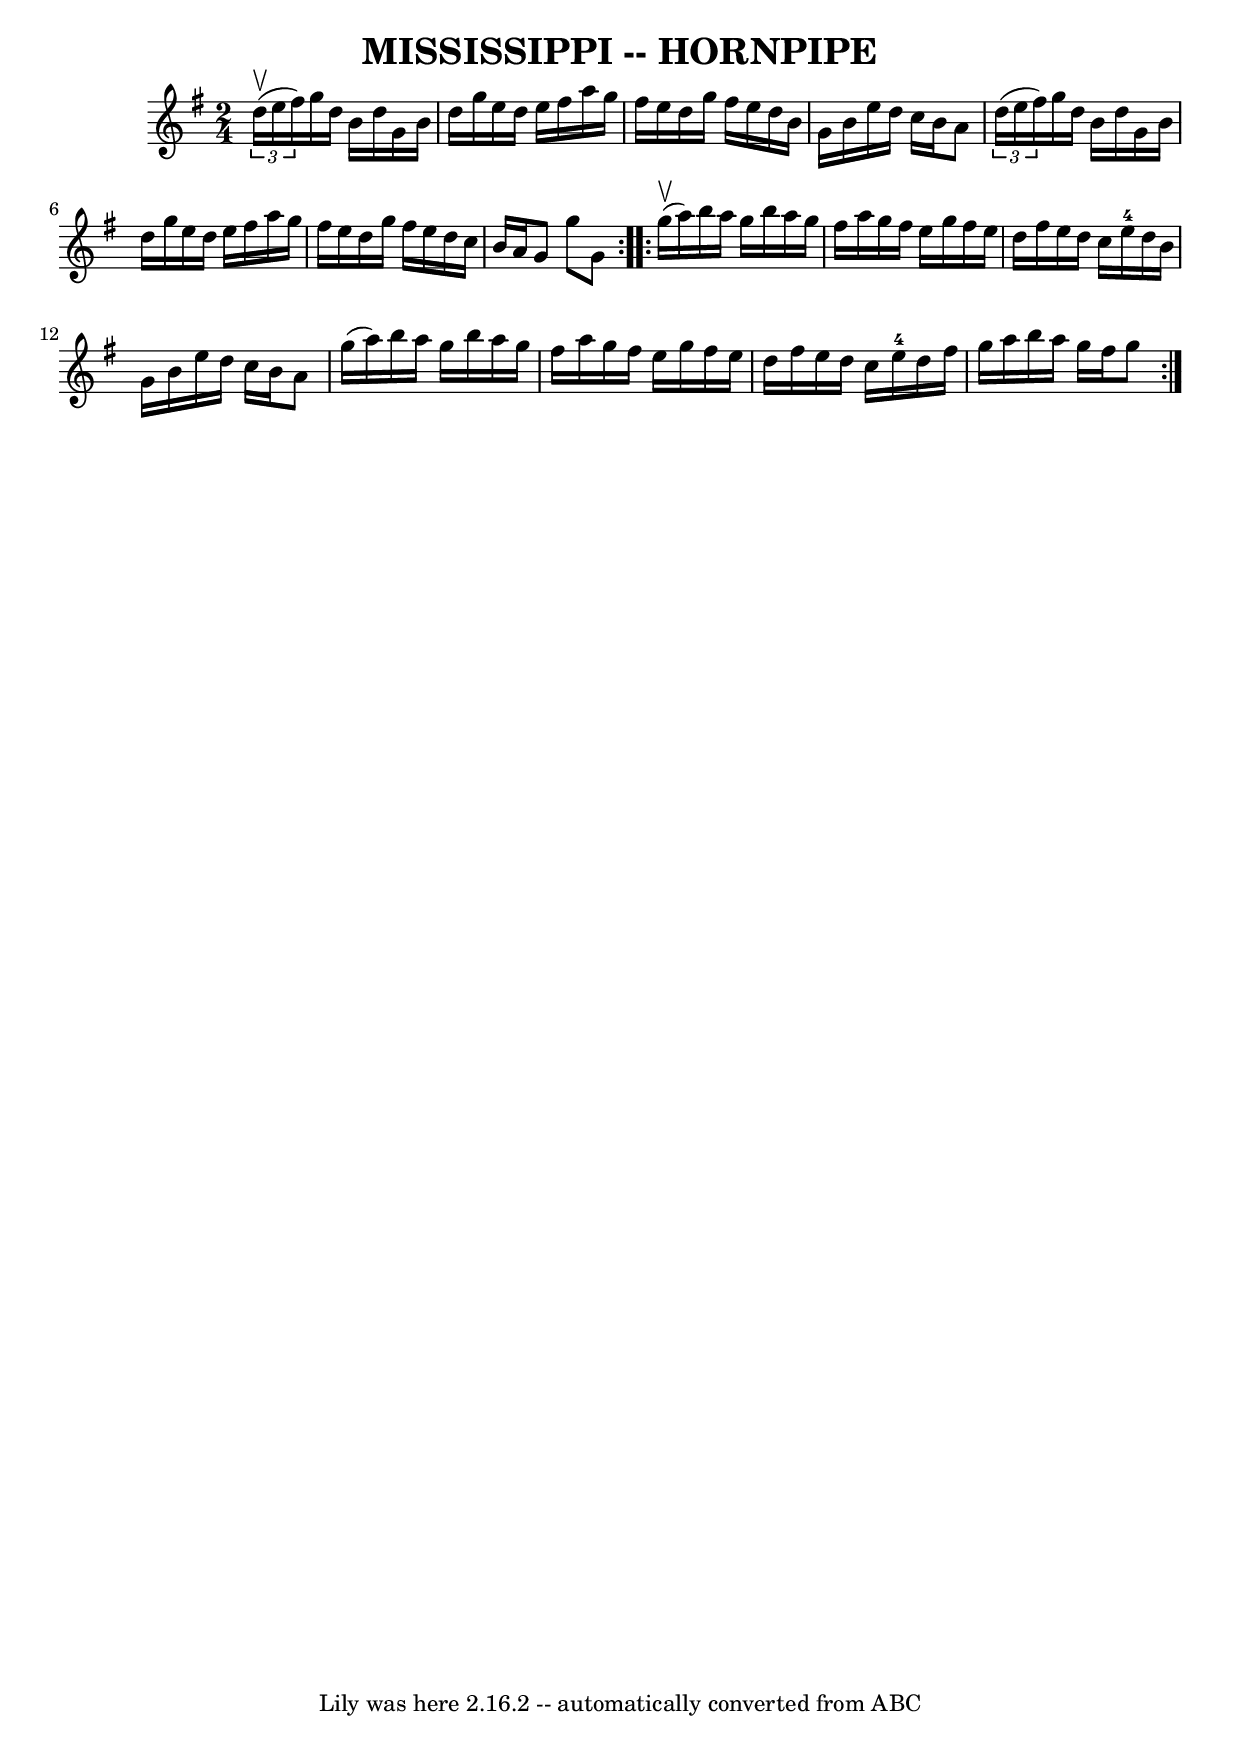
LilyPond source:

\version "2.16.2"
\include "Mammoth.ily"
\header {
	%% book = "Ryan's Mammoth Collection of Fiddle Tunes"
	crossRefNumber = "1"
	footnotes = ""
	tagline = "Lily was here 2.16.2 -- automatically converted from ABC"
	title = "MISSISSIPPI -- HORNPIPE"
}
voicedefault =  {


\repeat volta 2 {
\time 2/4 
\key g \major   \times 2/3 { d''16 (^\upbow e''16 fis''16) 
}       |
 g''16 d''16 b'16 d''16 g'16 b'16 d''16    
g''16    |
 e''16 d''16 e''16 fis''16 a''16 g''16    
fis''16 e''16    |
 d''16 g''16 fis''16 e''16 d''16    
b'16 g'16 b'16    |
 e''16 d''16 c''16 b'16 a'8    
\times 2/3 { d''16 (e''16 fis''16) }   |
     |
 g''16 
 d''16 b'16 d''16 g'16 b'16 d''16 g''16    |
 e''16 
 d''16 e''16 fis''16 a''16 g''16 fis''16 e''16    |
  
 d''16 g''16 fis''16 e''16 d''16 c''16 b'16 a'16    
|
 g'8 g''8 g'8    }     \repeat volta 2 { g''16 (^\upbow   
a''16)       |
 b''16 a''16 g''16 b''16 a''16 g''16   
 fis''16 a''16    |
 g''16 fis''16 e''16 g''16 fis''16   
 e''16 d''16 fis''16    |
 e''16 d''16 c''16 e''16-4  
 d''16 b'16 g'16 b'16    |
 e''16 d''16 c''16 b'16    
a'8 g''16 (a''16)   |
     |
 b''16 a''16 g''16    
b''16 a''16 g''16 fis''16 a''16    |
 g''16 fis''16    
e''16 g''16 fis''16 e''16 d''16 fis''16    |
 e''16    
d''16 c''16 e''16-4 d''16 fis''16 g''16 a''16    |
   
b''16 a''16 g''16 fis''16 g''8    }   
}

\score{
    <<

	\context Staff="default"
	{
	    \voicedefault 
	}

    >>
	\layout {
	}
	\midi {}
}
